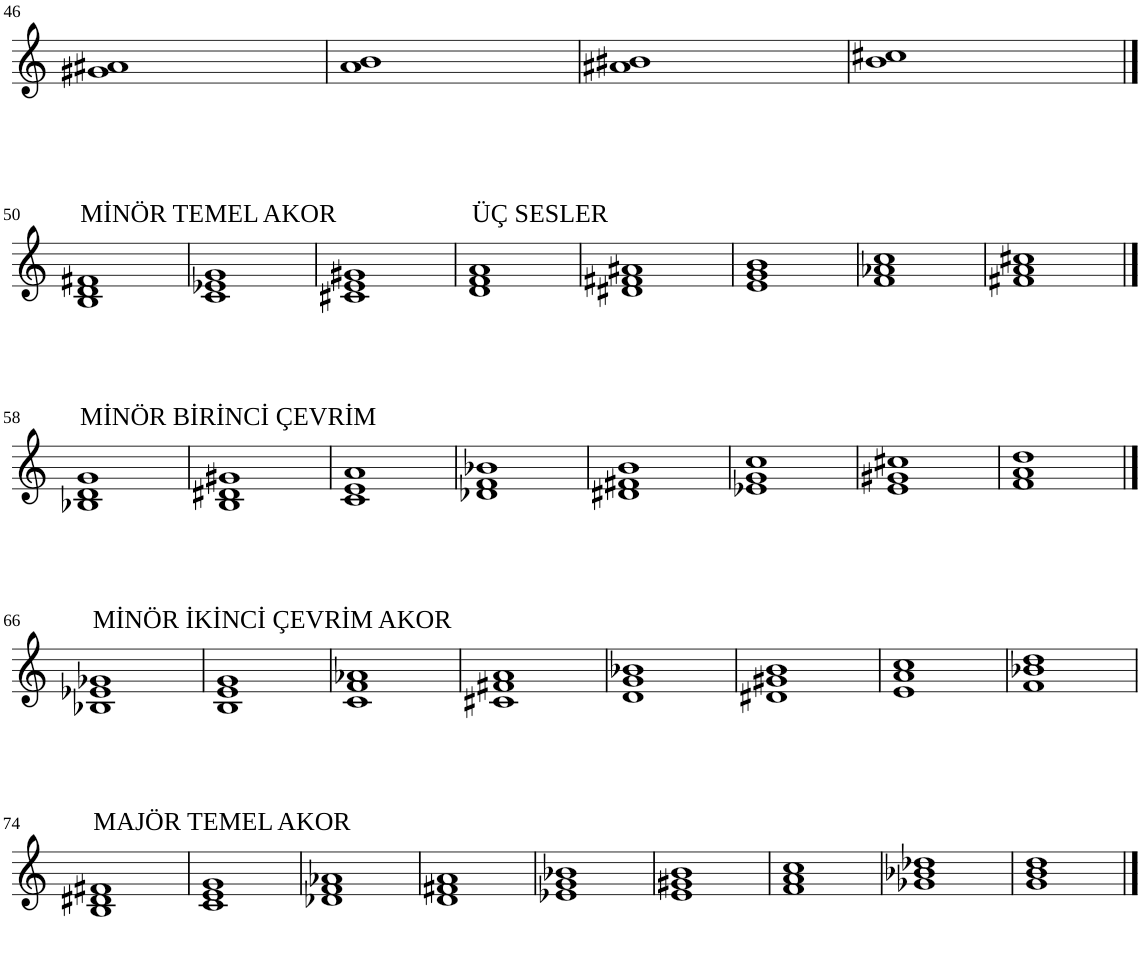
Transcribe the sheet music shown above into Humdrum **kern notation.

**kern
*part1
*staff1
!!LO:PB:g=z
*clefG2
*k[]
*M4/4
=46
1g#X 1a#X
=47
1a 1b
=48
1a#X 1b#X
=49
1b 1cc#X
!!LO:LB:g=z
==50
!LO:TX:a:t=MİNÖR TEMEL AKOR
1B 1d 1f#X
=51
1c 1e-X 1g
=52
1c#X 1e 1g#X
=53
!LO:TX:a:t=ÜÇ SESLER
1d 1f 1a
=54
1d#X 1f#X 1a#X
=55
1e 1g 1b
=56
1f 1a-X 1cc
=57
1f#X 1a 1cc#X
!!LO:LB:g=z
==58
!LO:TX:a:t=MİNÖR BİRİNCİ ÇEVRİM
1B-X 1d 1g
=59
1B 1d#X 1g#X
=60
1c 1e 1a
=61
1d-X 1f 1b-X
=62
1d#X 1f#X 1b
=63
1e-X 1g 1cc
=64
1e 1g#X 1cc#X
=65
1f 1a 1dd
!!LO:LB:g=z
==66
!LO:TX:a:t=MİNÖR İKİNCİ ÇEVRİM AKOR
1B-X 1e-X 1g-X
=67
1B 1e 1g
=68
1c 1f 1a-X
=69
1c#X 1f#X 1a
=70
1d 1g 1b-X
=71
1d#X 1g#X 1b
=72
1e 1a 1cc
=73
1f 1b-X 1dd
!!LO:LB:g=z
=74
!LO:TX:a:t=MAJÖR TEMEL AKOR
1B 1d#X 1f#X
=75
1c 1e 1g
=76
1d-X 1f 1a-X
=77
1d 1f#X 1a
=78
1e-X 1g 1b-X
=79
1e 1g#X 1b
=80
1f 1a 1cc
=81
1g-X 1b-X 1dd-X
=82
1g 1b 1dd
==
*-
